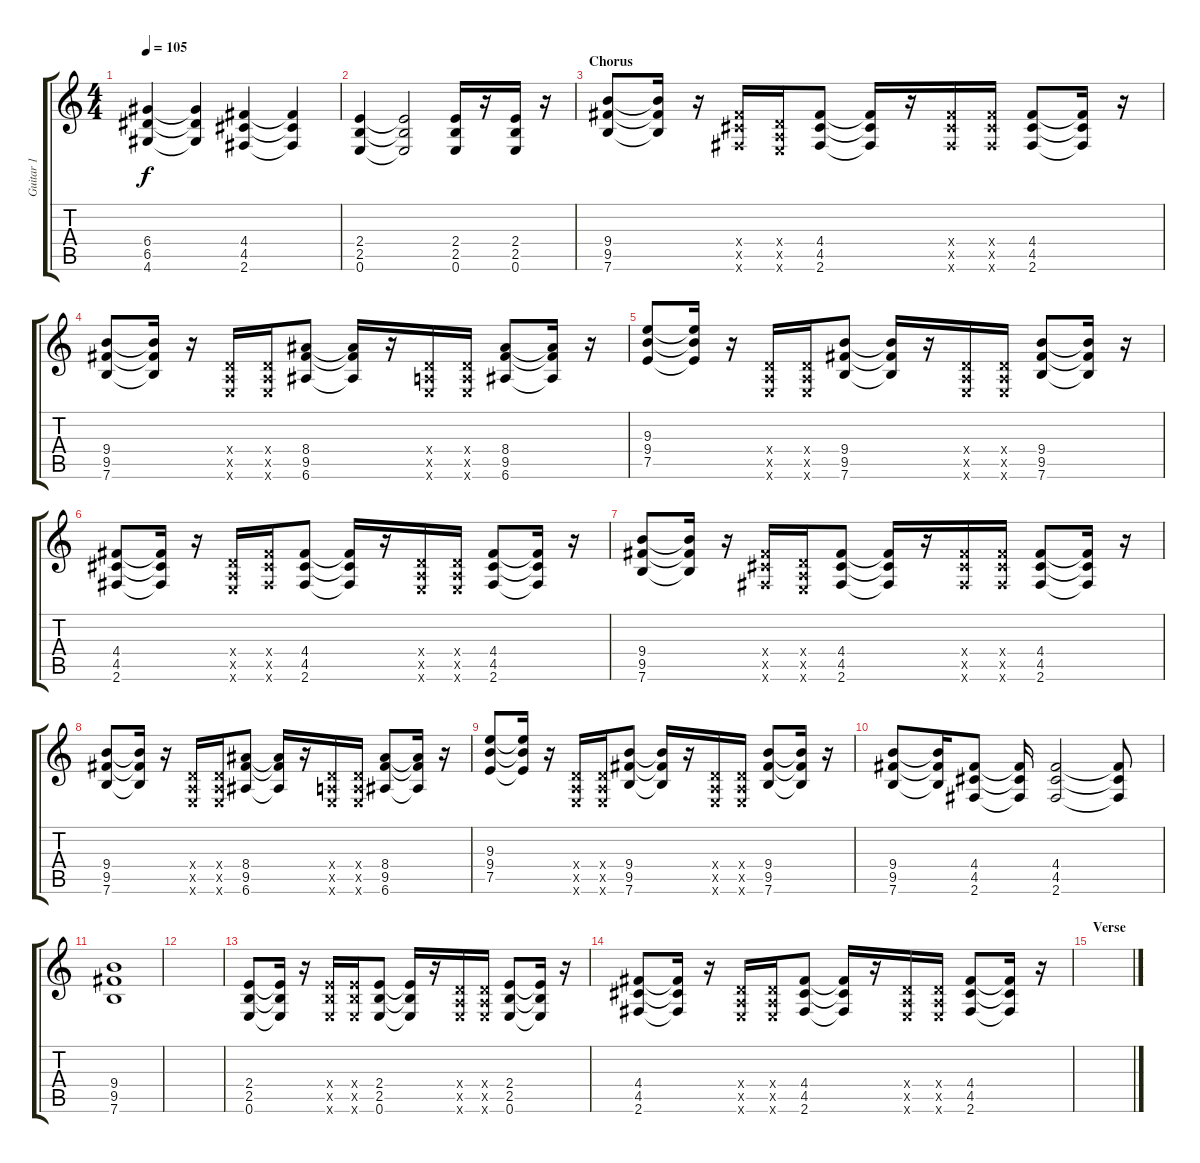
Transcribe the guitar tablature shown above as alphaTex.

\track ("Guitar 1" "Guitar 1") {instrument overdrivenguitar}
\staff {score tabs}
\tuning (E4 B3 G3 D3 A2 E2) {hide}
\ts (4 4)
\tempo 105
\clef g2
\ks c
(6.4 6.5 4.6).4{dy f} (6.4{t} 6.5{t} 4.6{t}).4 (4.4 4.5 2.6).4 (4.4{t} 4.5{t} 2.6{t}).4 |
(2.4 2.5 0.6).4 (2.4{t} 2.5{t} 0.6{t}).2{volume 11} (2.4 2.5 0.6).16{volume 16} r.16 (2.4 2.5 0.6).16{volume 16} r.16 |
\section ("" "Chorus")
(9.4 9.5 7.6).8{volume 16} (9.4{t} 9.5{t} 7.6{t}).16 r.16 (4.4{x} 4.5{x} 2.6{x}).16 (0.4{x} 0.5{x} 0.6{x}).16 (4.4 4.5 2.6).8 (4.4{t} 4.5{t} 2.6{t}).16 r.16 (4.4{x} 4.5{x} 2.6{x}).16 (4.4{x} 4.5{x} 2.6{x}).16 (4.4 4.5 2.6).8 (4.4{t} 4.5{t} 2.6{t}).16 r.16 |
(9.4 9.5 7.6).8 (9.4{t} 9.5{t} 7.6{t}).16 r.16 (0.4{x} 0.5{x} 0.6{x}).16 (0.4{x} 0.5{x} 0.6{x}).16 (8.4 9.5 6.6).8 (8.4{t} 9.5{t} 6.6{t}).16 r.16 (0.4{x} 0.5{x} 0.6{x}).16 (0.4{x} 0.5{x} 0.6{x}).16 (8.4 9.5 6.6).8 (8.4{t} 9.5{t} 6.6{t}).16 r.16 |
(9.3 9.4 7.5).8 (9.3{t} 9.4{t} 7.5{t}).16 r.16 (0.4{x} 0.5{x} 0.6{x}).16 (0.4{x} 0.5{x} 0.6{x}).16 (9.4 9.5 7.6).8 (9.4{t} 9.5{t} 7.6{t}).16 r.16 (0.4{x} 0.5{x} 0.6{x}).16 (0.4{x} 0.5{x} 0.6{x}).16 (9.4 9.5 7.6).8 (9.4{t} 9.5{t} 7.6{t}).16 r.16 |
(4.4 4.5 2.6).8 (4.4{t} 4.5{t} 2.6{t}).16 r.16 (0.4{x} 0.5{x} 0.6{x}).16 (4.4{x} 4.5{x} 2.6{x}).16 (4.4 4.5 2.6).8 (4.4{t} 4.5{t} 2.6{t}).16 r.16 (0.4{x} 0.5{x} 0.6{x}).16 (0.4{x} 0.5{x} 0.6{x}).16 (4.4 4.5 2.6).8 (4.4{t} 4.5{t} 2.6{t}).16 r.16 |
(9.4 9.5 7.6).8 (9.4{t} 9.5{t} 7.6{t}).16 r.16 (4.4{x} 4.5{x} 2.6{x}).16 (0.4{x} 0.5{x} 0.6{x}).16 (4.4 4.5 2.6).8 (4.4{t} 4.5{t} 2.6{t}).16 r.16 (4.4{x} 4.5{x} 2.6{x}).16 (4.4{x} 4.5{x} 2.6{x}).16 (4.4 4.5 2.6).8 (4.4{t} 4.5{t} 2.6{t}).16 r.16 |
(9.4 9.5 7.6).8 (9.4{t} 9.5{t} 7.6{t}).16 r.16 (0.4{x} 0.5{x} 0.6{x}).16 (0.4{x} 0.5{x} 0.6{x}).16 (8.4 9.5 6.6).8 (8.4{t} 9.5{t} 6.6{t}).16 r.16 (0.4{x} 0.5{x} 0.6{x}).16 (0.4{x} 0.5{x} 0.6{x}).16 (8.4 9.5 6.6).8 (8.4{t} 9.5{t} 6.6{t}).16 r.16 |
(9.3 9.4 7.5).8 (9.3{t} 9.4{t} 7.5{t}).16 r.16 (0.4{x} 0.5{x} 0.6{x}).16 (0.4{x} 0.5{x} 0.6{x}).16 (9.4 9.5 7.6).8 (9.4{t} 9.5{t} 7.6{t}).16 r.16 (0.4{x} 0.5{x} 0.6{x}).16 (0.4{x} 0.5{x} 0.6{x}).16 (9.4 9.5 7.6).8 (9.4{t} 9.5{t} 7.6{t}).16 r.16 |
(9.4 9.5 7.6).8 (9.4{t} 9.5{t} 7.6{t}).16 (4.4 4.5 2.6).8 (4.4{t} 4.5{t} 2.6{t}).16 (4.4 4.5 2.6).2 (4.4{t} 4.5{t} 2.6{t}).8 |
(9.4 9.5 7.6).1 |
|
(2.4 2.5 0.6).8{volume 14} (2.4{t} 2.5{t} 0.6{t}).16 r.16 (2.4{x} 2.5{x} 0.6{x}).16 (2.4{x} 2.5{x} 0.6{x}).16 (2.4 2.5 0.6).8 (2.4{t} 2.5{t} 0.6{t}).16 r.16 (0.4{x} 0.5{x} 0.6{x}).16 (0.4{x} 0.5{x} 0.6{x}).16 (2.4 2.5 0.6).8 (2.4{t} 2.5{t} 0.6{t}).16 r.16 |
(4.4 4.5 2.6).8 (4.4{t} 4.5{t} 2.6{t}).16 r.16 (0.4{x} 0.5{x} 0.6{x}).16 (0.4{x} 0.5{x} 0.6{x}).16 (4.4 4.5 2.6).8 (4.4{t} 4.5{t} 2.6{t}).16 r.16 (0.4{x} 0.5{x} 0.6{x}).16 (0.4{x} 0.5{x} 0.6{x}).16 (4.4 4.5 2.6).8 (4.4{t} 4.5{t} 2.6{t}).16 r.16 |
\section ("" "Verse")
